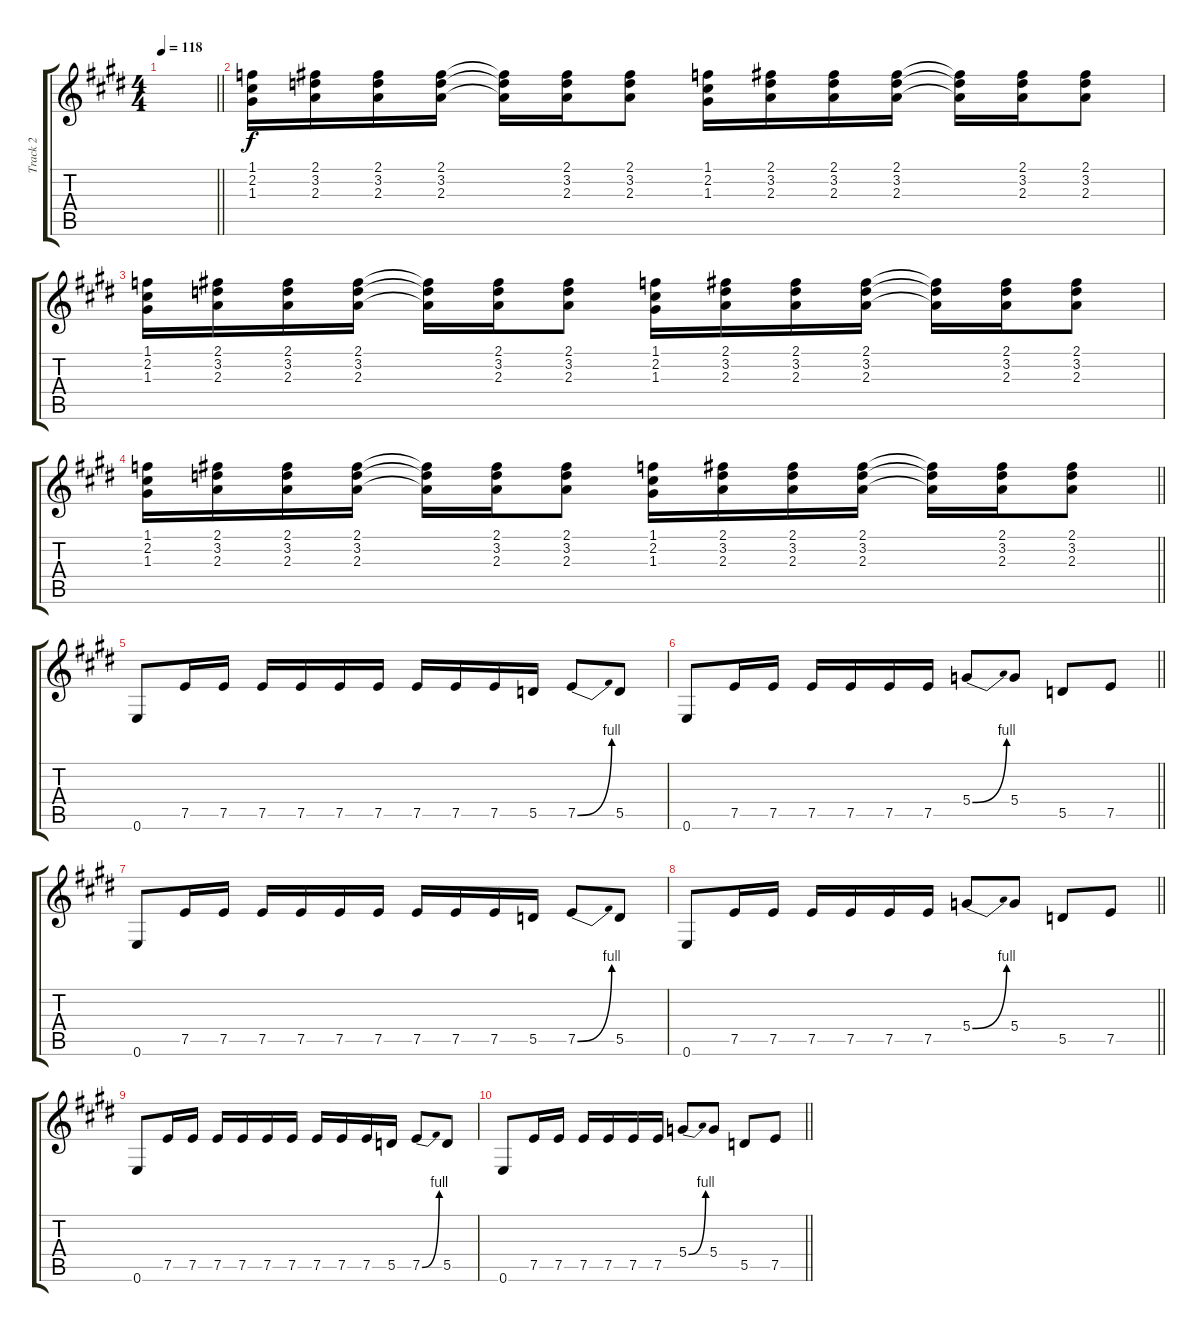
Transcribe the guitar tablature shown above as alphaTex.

\track ("Track 2" "Track 2") {instrument electricguitarjazz}
\staff {score tabs}
\tuning (E4 B3 G3 D3 A2 E2) {hide}
\ts (4 4)
\tempo 118
\clef g2
\barLineRight lightlight
\ks e
|
(1.1 2.2 1.3).16 (2.1 3.2 2.3).16 (2.1 3.2 2.3).16 (2.1 3.2 2.3).16 (2.1{t} 3.2{t} 2.3{t}).16 (2.1 3.2 2.3).16 (2.1 3.2 2.3).8 (1.1 2.2 1.3).16 (2.1 3.2 2.3).16 (2.1 3.2 2.3).16 (2.1 3.2 2.3).16 (2.1{t} 3.2{t} 2.3{t}).16 (2.1 3.2 2.3).16 (2.1 3.2 2.3).8 |
(1.1 2.2 1.3).16 (2.1 3.2 2.3).16 (2.1 3.2 2.3).16 (2.1 3.2 2.3).16 (2.1{t} 3.2{t} 2.3{t}).16 (2.1 3.2 2.3).16 (2.1 3.2 2.3).8 (1.1 2.2 1.3).16 (2.1 3.2 2.3).16 (2.1 3.2 2.3).16 (2.1 3.2 2.3).16 (2.1{t} 3.2{t} 2.3{t}).16 (2.1 3.2 2.3).16 (2.1 3.2 2.3).8 |
\barLineRight lightlight
(1.1 2.2 1.3).16 (2.1 3.2 2.3).16 (2.1 3.2 2.3).16 (2.1 3.2 2.3).16 (2.1{t} 3.2{t} 2.3{t}).16 (2.1 3.2 2.3).16 (2.1 3.2 2.3).8 (1.1 2.2 1.3).16 (2.1 3.2 2.3).16 (2.1 3.2 2.3).16 (2.1 3.2 2.3).16 (2.1{t} 3.2{t} 2.3{t}).16 (2.1 3.2 2.3).16 (2.1 3.2 2.3).8 |
0.6.8 7.5.16 7.5.16 7.5.16 7.5.16 7.5.16 7.5.16 7.5.16 7.5.16 7.5.16 5.5.16 7.5{be (bend 0 0 60 4)}.8 5.5.8 |
\barLineRight lightlight
0.6.8 7.5.16 7.5.16 7.5.16 7.5.16 7.5.16 7.5.16 5.4{be (bend 0 0 60 4)}.8 5.4.8 5.5.8 7.5.8 |
0.6.8{volume 0} 7.5.16 7.5.16 7.5.16 7.5.16 7.5.16 7.5.16 7.5.16 7.5.16 7.5.16 5.5.16 7.5{be (bend 0 0 60 4)}.8 5.5.8 |
\barLineRight lightlight
0.6.8 7.5.16 7.5.16 7.5.16 7.5.16 7.5.16 7.5.16 5.4{be (bend 0 0 60 4)}.8 5.4.8 5.5.8 7.5.8 |
0.6.8 7.5.16 7.5.16 7.5.16 7.5.16 7.5.16 7.5.16 7.5.16 7.5.16 7.5.16 5.5.16 7.5{be (bend 0 0 60 4)}.8 5.5.8 |
\barLineRight lightlight
0.6.8 7.5.16 7.5.16 7.5.16 7.5.16 7.5.16 7.5.16 5.4{be (bend 0 0 60 4)}.8 5.4.8 5.5.8 7.5.8
